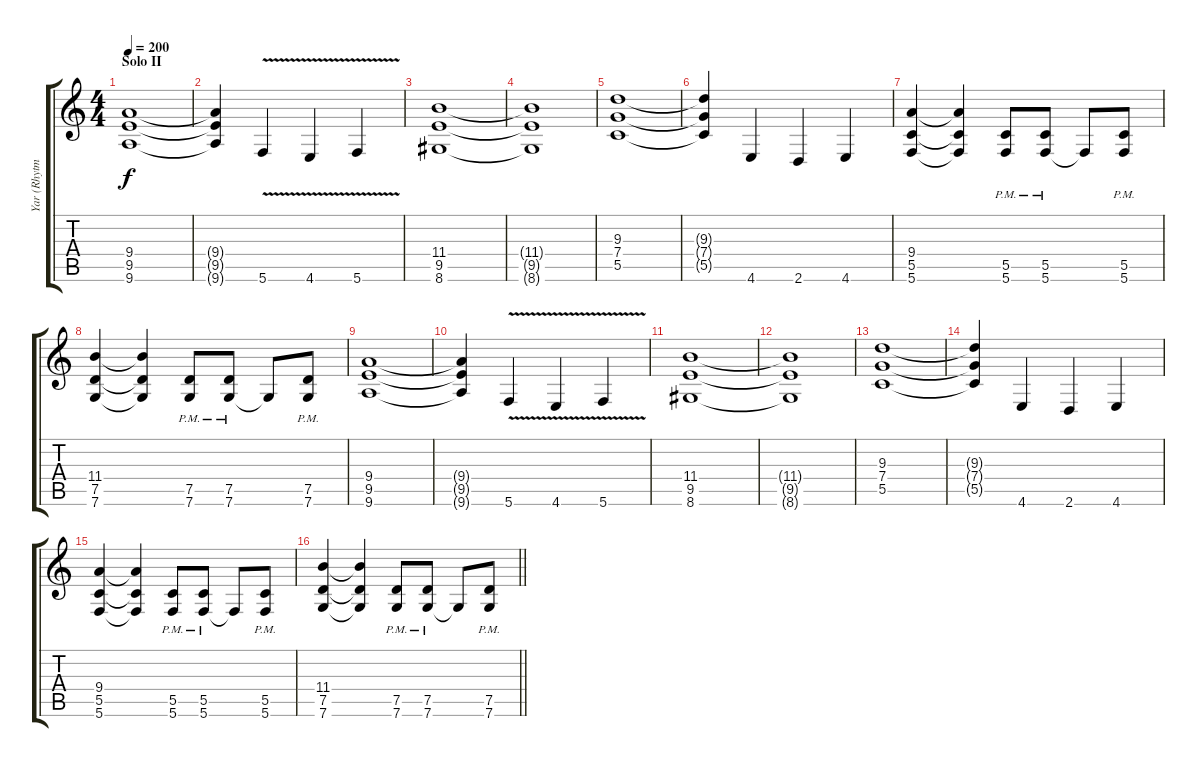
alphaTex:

\track ("Yar (Rhytm)" "Yar (Rhytm") {instrument distortionguitar}
\staff {score tabs}
\tuning (D4 A3 F3 C3 G2 C2) {hide}
\ts (4 4)
\section ("" "Solo II")
\tempo 200
\clef g2
\ks c
(9.4 9.5 9.6).1{dy f} |
(9.4{t} 9.5{t} 9.6{t}).4 5.6{v}.4 4.6{v}.4 5.6{v}.4 |
(11.4 9.5 8.6).1 |
(11.4{t} 9.5{t} 8.6{t}).1 |
(9.3 7.4 5.5).1 |
(9.3{t} 7.4{t} 5.5{t}).4 4.6.4 2.6.4 4.6.4 |
(9.4 5.5 5.6).4 (9.4{t} 5.5{t} 5.6{t}).4 (5.5{pm} 5.6{pm}).8 (5.5{pm} 5.6{pm}).8 5.6{t}.8 (5.5{pm} 5.6{pm}).8 |
(11.4 7.5 7.6).4 (11.4{t} 7.5{t} 7.6{t}).4 (7.5{pm} 7.6{pm}).8 (7.5{pm} 7.6{pm}).8 7.6{t}.8 (7.5{pm} 7.6{pm}).8 |
(9.4 9.5 9.6).1 |
(9.4{t} 9.5{t} 9.6{t}).4 5.6{v}.4 4.6{v}.4 5.6{v}.4 |
(11.4 9.5 8.6).1 |
(11.4{t} 9.5{t} 8.6{t}).1 |
(9.3 7.4 5.5).1 |
(9.3{t} 7.4{t} 5.5{t}).4 4.6.4 2.6.4 4.6.4 |
(9.4 5.5 5.6).4 (9.4{t} 5.5{t} 5.6{t}).4 (5.5{pm} 5.6{pm}).8 (5.5{pm} 5.6{pm}).8 5.6{t}.8 (5.5{pm} 5.6{pm}).8 |
\barLineRight lightlight
(11.4 7.5 7.6).4 (11.4{t} 7.5{t} 7.6{t}).4 (7.5{pm} 7.6{pm}).8 (7.5{pm} 7.6{pm}).8 7.6{t}.8 (7.5{pm} 7.6{pm}).8
